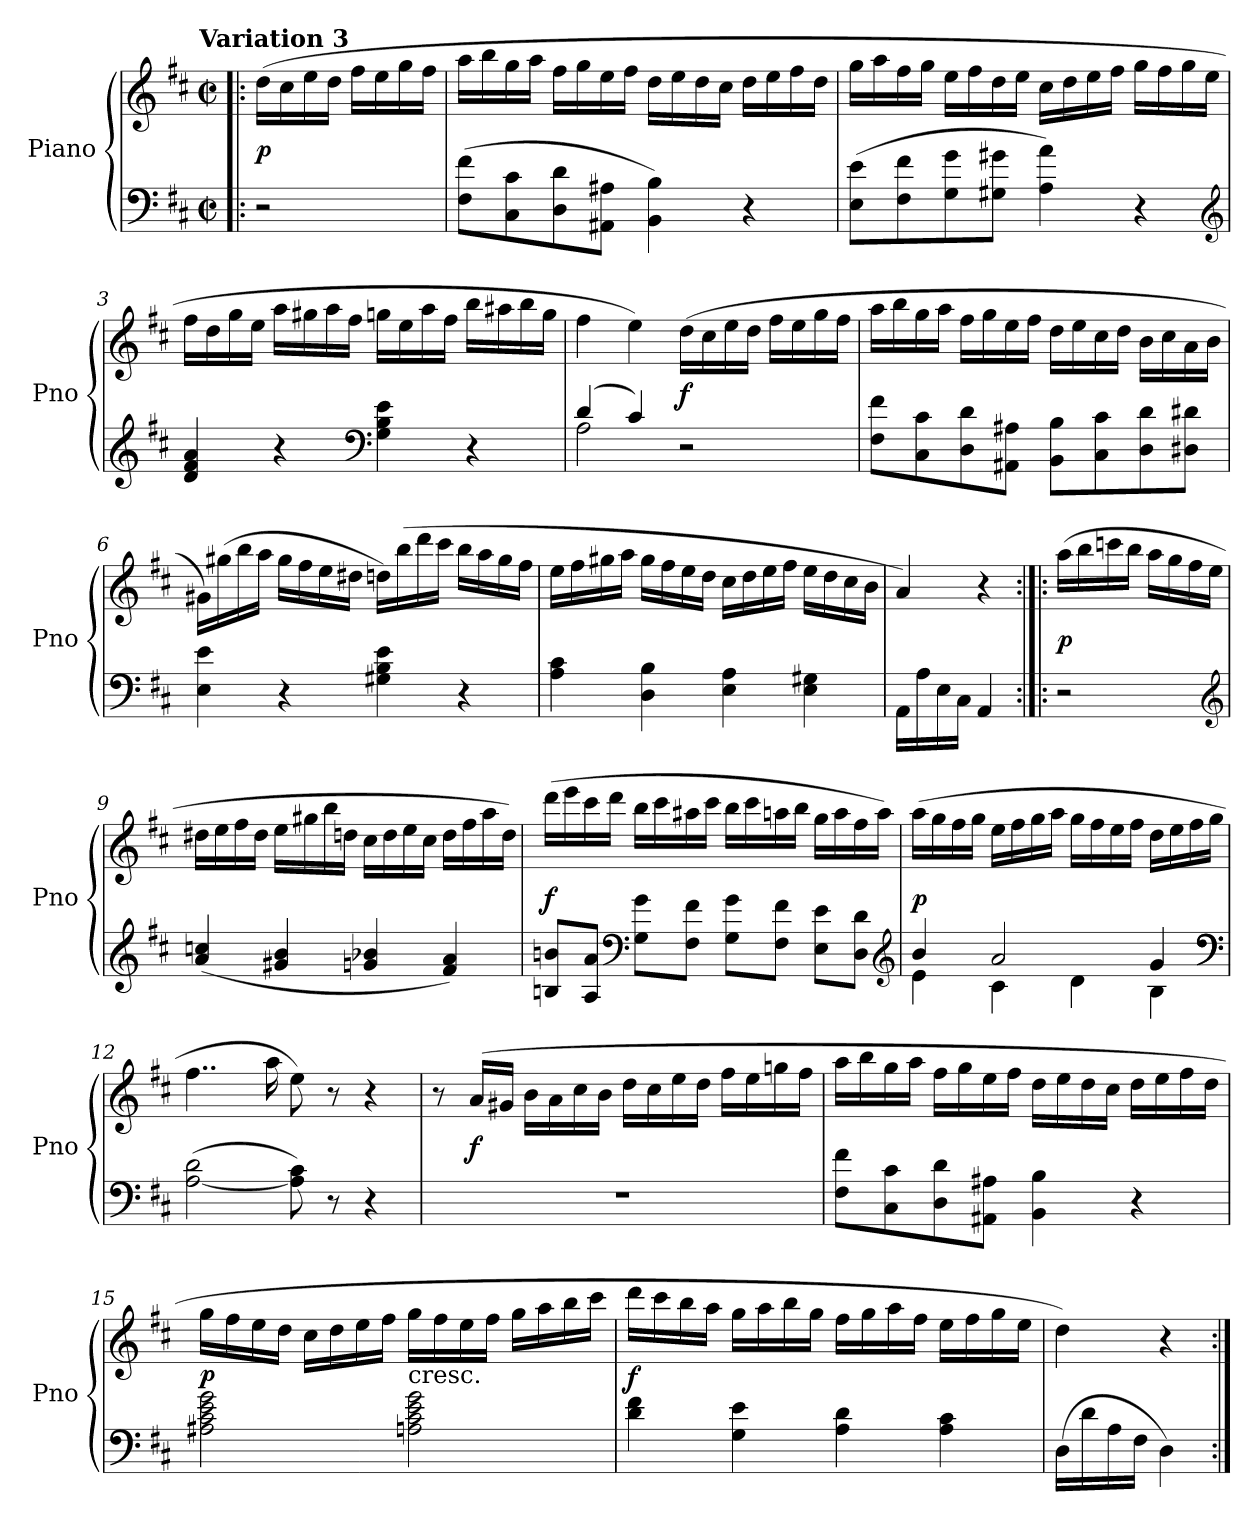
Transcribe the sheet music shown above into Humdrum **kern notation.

**kern	**kern	**dynam
*part1	*part1	*part1
*staff2	*staff1	*staff1/2
*I"Piano	*	*
*I'Pno	*	*
*clefF4	*clefG2	*
*k[f#c#]	*k[f#c#]	*
*D:	*D:	*
!!LO:TX:omd:t=Variation 3
*M2/2	*M2/2	*
*met(c|)	*met(c|)	*
*MM120	*MM120	*
=!|:	=!|:	=!|:
2r	(16ddLL	p
.	16cc#	.
.	16ee	.
.	16ddJJ	.
.	16ff#LL	.
.	16ee	.
.	16gg	.
.	16ff#JJ	.
=1	=1	=1
(8F# 8f#L	16aaLL	.
.	16bb	.
8C# 8c#	16gg	.
.	16aaJJ	.
8D 8d	16ff#LL	.
.	16gg	.
8AA#X 8A#XJ	16ee	.
.	16ff#JJ	.
4BB 4B)	16ddLL	.
.	16ee	.
.	16dd	.
.	16cc#JJ	.
4r	16ddLL	.
.	16ee	.
.	16ff#	.
.	16ddJJ	.
=2	=2	=2
(8E 8eL	16ggLL	.
.	16aa	.
8F# 8f#	16ff#	.
.	16ggJJ	.
8G 8g	16eeLL	.
.	16ff#	.
8G#X 8g#XJ	16dd	.
.	16eeJJ	.
4A 4a)	16cc#LL	.
.	16dd	.
.	16ee	.
.	16ff#JJ	.
4r	16ggLL	.
.	16ff#	.
.	16gg	.
.	16eeJJ	.
*clefG2	*	*
=3	=3	=3
4d 4f# 4a	16ff#LL	.
.	16dd	.
.	16gg	.
.	16eeJJ	.
4r	16aaLL	.
.	16gg#X	.
.	16aa	.
.	16ff#JJ	.
*clefF4	*	*
4G 4B 4e	16ggnLL	.
.	16ee	.
.	16aa	.
.	16ff#JJ	.
4r	16bbLL	.
.	16aa#X	.
.	16bb	.
.	16ggJJ	.
=4	=4	=4
*^	*	*
(4d	2A	4ff#	.
4c#)	.	4ee)	.
2ryy	2r	(16ddLL	f
.	.	16cc#	.
.	.	16ee	.
.	.	16ddJJ	.
.	.	16ff#LL	.
.	.	16ee	.
.	.	16gg	.
.	.	16ff#JJ	.
*v	*v	*	*
=5	=5	=5
8F# 8f#L	16aaLL	.
.	16bb	.
8C# 8c#	16gg	.
.	16aaJJ	.
8D 8d	16ff#LL	.
.	16gg	.
8AA#X 8A#XJ	16ee	.
.	16ff#JJ	.
8BB 8BL	16ddLL	.
.	16ee	.
8C# 8c#	16cc#	.
.	16ddJJ	.
8D 8d	16bLL	.
.	16cc#	.
8D#X 8d#XJ	16a	.
.	16bJJ	.
=6	=6	=6
4E 4e	16g#XLL)	.
.	(16gg#X	.
.	16bb	.
.	16aaJJ	.
4r	16gg#LL	.
.	16ff#	.
.	16ee	.
.	16dd#XJJ	.
4G#X 4B 4e	16ddnLL)	.
.	(16bb	.
.	16ddd	.
.	16ccc#JJ	.
4r	16bbLL	.
.	16aa	.
.	16gg#	.
.	16ff#JJ	.
=7	=7	=7
4A 4c#	16eeLL	.
.	16ff#	.
.	16gg#X	.
.	16aaJJ	.
4D 4B	16gg#LL	.
.	16ff#	.
.	16ee	.
.	16ddJJ	.
4E 4A	16cc#LL	.
.	16dd	.
.	16ee	.
.	16ff#JJ	.
4E 4G#X	16eeLL	.
.	16dd	.
.	16cc#	.
.	16bJJ	.
=8	=8	=8
16AALL	4a)	.
16A	.	.
16E	.	.
16C#JJ	.	.
4AA	4r	.
=:|!|:	=:|!|:	=:|!|:
2r	(16aaLL	p
.	16bb	.
.	16cccn	.
.	16bbJJ	.
.	16aaLL	.
.	16gg	.
.	16ff#	.
.	16eeJJ	.
*clefG2	*	*
=9	=9	=9
(4a/ 4ccn/	16dd#XLL	.
.	16ee	.
.	16ff#	.
.	16dd#JJ	.
4g#X 4b	16eeLL	.
.	16gg#X	.
.	16bb	.
.	16ddnJJ	.
4gn 4b-X	16cc#LL	.
.	16dd	.
.	16ee	.
.	16cc#JJ	.
4f# 4a)	16ddLL	.
.	16ff#	.
.	16aa	.
.	16ddJJ)	.
=10	=10	=10
8Bn 8bnL	(16dddLL	f
.	16eee	.
8A 8aJ	16ccc#	.
.	16dddJJ	.
*clefF4	*	*
8G 8gL	16bbLL	.
.	16ccc#	.
8F# 8f#J	16aa#X	.
.	16ccc#JJ	.
8G 8gL	16bbLL	.
.	16ccc#	.
8F# 8f#J	16aan	.
.	16bbJJ	.
8E 8eL	16ggLL	.
.	16aa	.
8D 8dJ	16ff#	.
.	16aaJJ)	.
*clefG2	*	*
=11	=11	=11
*^	*	*
4b	4e	(16aaLL	p
.	.	16gg	.
.	.	16ff#	.
.	.	16ggJJ	.
2a	4c#	16eeLL	.
.	.	16ff#	.
.	.	16gg	.
.	.	16aaJJ	.
.	4d	16ggLL	.
.	.	16ff#	.
.	.	16ee	.
.	.	16ff#JJ	.
4g	4B	16ddLL	.
.	.	16ee	.
.	.	16ff#	.
.	.	16ggJJ	.
*v	*v	*	*
*clefF4	*	*
=12	=12	=12
([2A 2d	4..ff#	.
.	16aa	.
8A] 8c#)	8ee)	.
8r	8r	.
4r	4r	.
=13	=13	=13
1r	8r	.
.	(>16aLL	f
.	16g#XJJ	.
.	16bLL	.
.	16a	.
.	16cc#	.
.	16bJJ	.
.	16ddLL	.
.	16cc#	.
.	16ee	.
.	16ddJJ	.
.	16ff#LL	.
.	16ee	.
.	16ggn	.
.	16ff#JJ	.
=14	=14	=14
8F# 8f#L	16aaLL	.
.	16bb	.
8C# 8c#	16gg	.
.	16aaJJ	.
8D 8d	16ff#LL	.
.	16gg	.
8AA#X 8A#XJ	16ee	.
.	16ff#JJ	.
4BB 4B	16ddLL	.
.	16ee	.
.	16dd	.
.	16cc#JJ	.
4r	16ddLL	.
.	16ee	.
.	16ff#	.
.	16ddJJ	.
=15	=15	=15
2A#X 2c# 2e 2g	16ggLL	p
.	16ff#	.
.	16ee	.
.	16ddJJ	.
.	16cc#LL	.
.	16dd	.
.	16ee	.
.	16ff#JJ	.
!	!LO:TX:c:t=cresc.	!
2An 2c# 2e 2g	16ggLL	.
.	16ff#	.
.	16ee	.
.	16ff#JJ	.
.	16ggLL	.
.	16aa	.
.	16bb	.
.	16ccc#JJ	.
=16	=16	=16
4d 4f#	16dddLL	f
.	16ccc#	.
.	16bb	.
.	16aaJJ	.
4G 4e	16ggLL	.
.	16aa	.
.	16bb	.
.	16ggJJ	.
4A 4d	16ff#LL	.
.	16gg	.
.	16aa	.
.	16ff#JJ	.
4A 4c#	16eeLL	.
.	16ff#	.
.	16gg	.
.	16eeJJ	.
=17	=17	=17
(16DLL	4dd)	.
16d	.	.
16A	.	.
16F#JJ	.	.
4D)	4r	.
=:|!	=:|!	=:|!
*-	*-	*-
